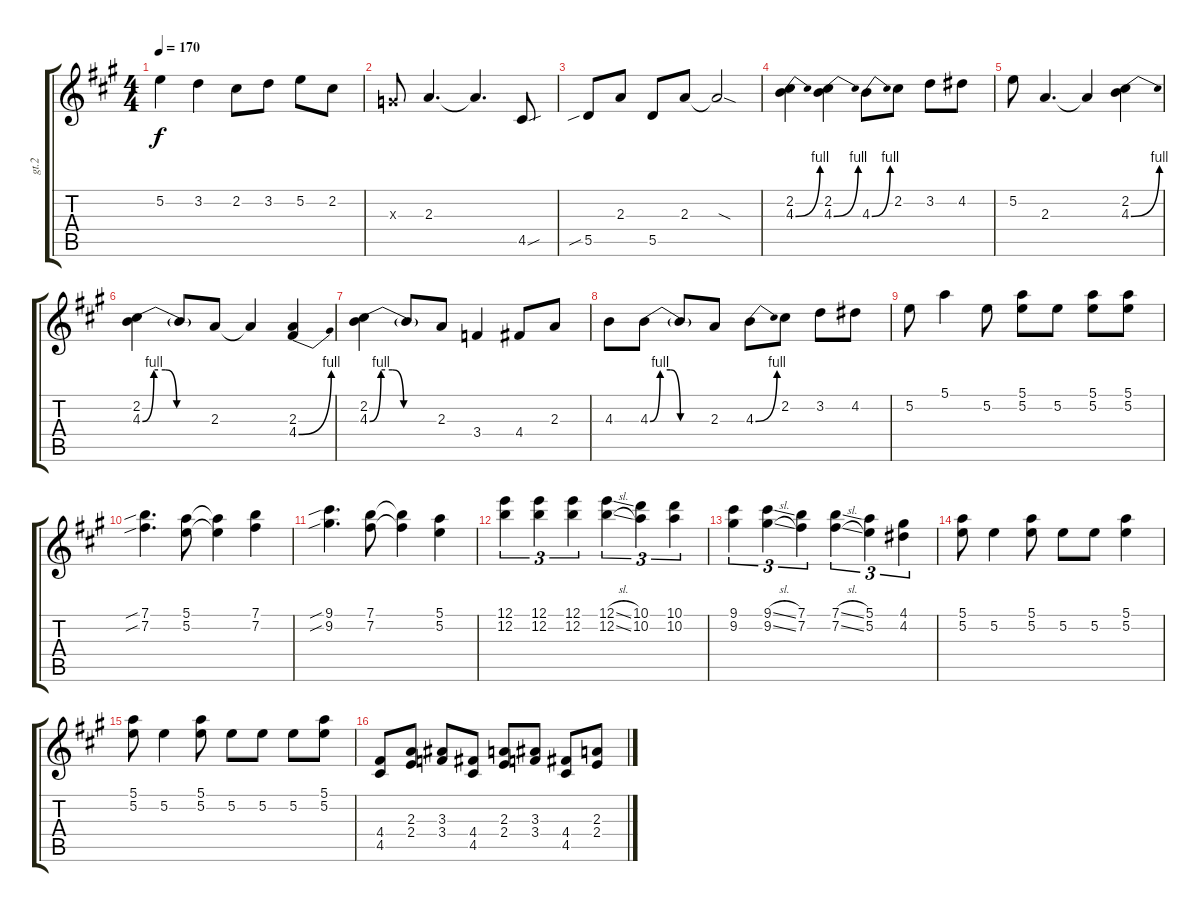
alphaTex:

\track ("gt.2" "gt.2") {instrument overdrivenguitar}
\staff {score tabs}
\tuning (E4 B3 G3 D3 A2 E2) {hide}
\ts (4 4)
\tempo 170
\clef g2
\ks a
5.2.4{dy f} 3.2.4 2.2.8 3.2.8 5.2.8 2.2.8 |
0.3{x}.8 2.3.4{d} 2.3{t}.4{d} 4.5{sou}.8 |
5.5{sib}.8 2.3.8 5.5.8 2.3.8 2.3{sod t}.2 |
(2.2 4.3{be (bend 0 0 60 4)}).4 (2.2 4.3{be (bend 0 0 60 4)}).4 4.3{be (bend 0 0 60 4)}.8 2.2.8 3.2.8 4.2.8 |
5.2.8 2.3.4{d} 2.3{t}.4 (2.2 4.3{be (bend 0 0 60 4)}).4 |
(2.2 4.3{be (custom 0 0 10 4 20 4 30 0 60 0)}).4 4.3{t}.8 2.3.8 2.3{t}.4 (2.3 4.4{be (bend 0 0 60 4)}).4 |
(2.2 4.3{be (custom 0 0 10 4 20 4 30 0 60 0)}).4 4.3{t}.8 2.3.8 3.4.4 4.4.8 2.3.8 |
4.3.8 4.3{be (custom 0 0 10 4 20 4 30 0 60 0)}.8 4.3{t}.8 2.3.8 4.3{be (bend 0 0 60 4)}.8 2.2.8 3.2.8 4.2.8 |
5.2.8 5.1.4 5.2.8 (5.1 5.2).8 5.2.8 (5.1 5.2).8 (5.1 5.2).8 |
(7.1{sib} 7.2{sib}).4{d} (5.1 5.2).8 (5.1{t} 5.2{t}).4 (7.1 7.2).4 |
(9.1{sib} 9.2{sib}).4{d} (7.1 7.2).8 (7.1{t} 7.2{t}).4 (5.1 5.2).4 |
(12.1 12.2).4{tu (3 2)} (12.1 12.2).4{tu (3 2)} (12.1 12.2).4{tu (3 2)} (12.1{sl} 12.2{sl}).4{tu (3 2)} (10.1 10.2).4{tu (3 2)} (10.1 10.2).4{tu (3 2)} |
(9.1 9.2).4{tu (3 2)} (9.1{sl} 9.2{sl}).4{tu (3 2)} (7.1 7.2).4{tu (3 2)} (7.1{sl} 7.2{sl}).4{tu (3 2)} (5.1 5.2).4{tu (3 2)} (4.1 4.2).4{tu (3 2)} |
(5.1 5.2).8 5.2.4 (5.1 5.2).8 5.2.8 5.2.8 (5.1 5.2).4 |
(5.1 5.2).8 5.2.4 (5.1 5.2).8 5.2.8 5.2.8 5.2.8 (5.1 5.2).8 |
(4.4 4.5).8 (2.3 2.4).8 (3.3 3.4).8 (4.4 4.5).8 (2.3 2.4).8 (3.3 3.4).8 (4.4 4.5).8 (2.3 2.4).8
